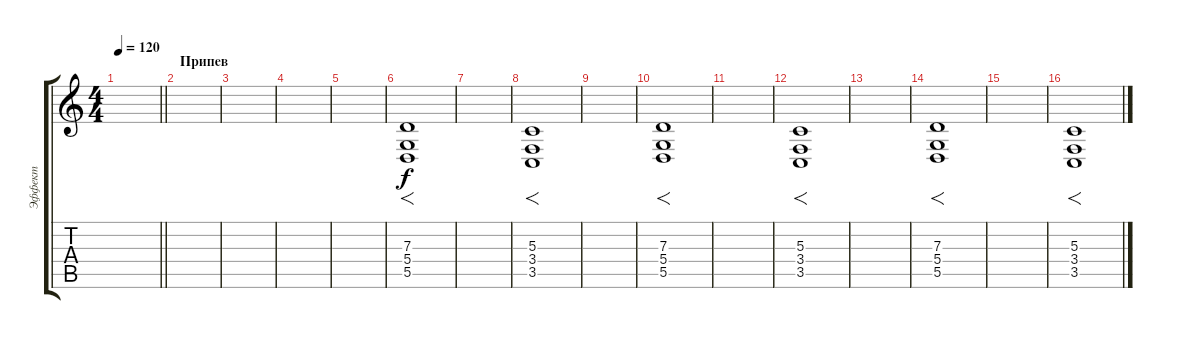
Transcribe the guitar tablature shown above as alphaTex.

\track ("Эффект" "Эффект") {instrument fx2soundtrack}
\staff {score tabs}
\tuning (E4 B3 G3 D3 A2 E2) {hide}
\ts (4 4)
\tempo 120
\clef g2
\barLineRight lightlight
\ks c
|
\section ("" "Припев")
|
|
|
|
(7.3 5.4 5.5).1{f volume 16} |
|
(5.3 3.4 3.5).1{f} |
|
(7.3 5.4 5.5).1{f} |
|
(5.3 3.4 3.5).1{f} |
|
(7.3 5.4 5.5).1{f} |
|
(5.3 3.4 3.5).1{f}
